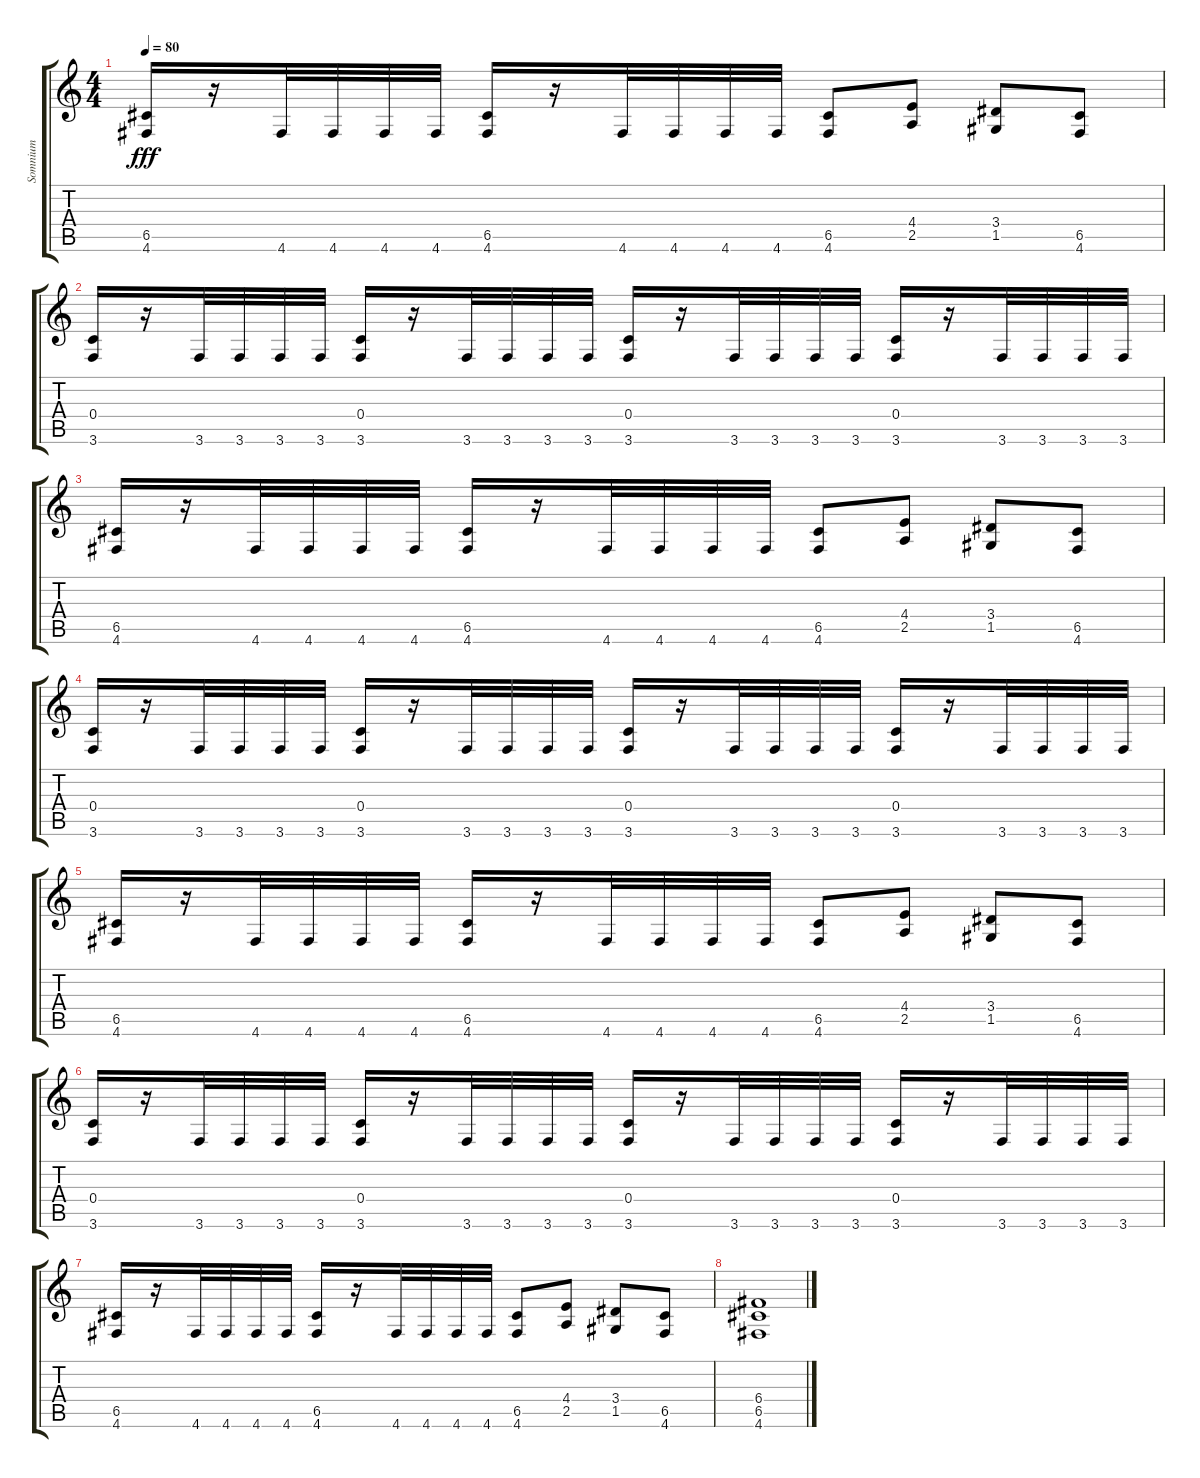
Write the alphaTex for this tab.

\track ("Somnium" "Somnium") {instrument distortionguitar}
\staff {score tabs}
\tuning (D4 A3 F3 C3 G2 D2) {hide}
\ts (4 4)
\tempo 80
\clef g2
\ks c
(6.5 4.6).16{dy fff} r.16 4.6.32 4.6.32 4.6.32 4.6.32 (6.5 4.6).16 r.16 4.6.32 4.6.32 4.6.32 4.6.32 (6.5 4.6).8 (4.4 2.5).8 (3.4 1.5).8 (6.5 4.6).8 |
(0.4 3.6).16 r.16 3.6.32 3.6.32 3.6.32 3.6.32 (0.4 3.6).16 r.16 3.6.32 3.6.32 3.6.32 3.6.32 (0.4 3.6).16 r.16 3.6.32 3.6.32 3.6.32 3.6.32 (0.4 3.6).16 r.16 3.6.32 3.6.32 3.6.32 3.6.32 |
(6.5 4.6).16 r.16 4.6.32 4.6.32 4.6.32 4.6.32 (6.5 4.6).16 r.16 4.6.32 4.6.32 4.6.32 4.6.32 (6.5 4.6).8 (4.4 2.5).8 (3.4 1.5).8 (6.5 4.6).8 |
(0.4 3.6).16 r.16 3.6.32 3.6.32 3.6.32 3.6.32 (0.4 3.6).16 r.16 3.6.32 3.6.32 3.6.32 3.6.32 (0.4 3.6).16 r.16 3.6.32 3.6.32 3.6.32 3.6.32 (0.4 3.6).16 r.16 3.6.32 3.6.32 3.6.32 3.6.32 |
(6.5 4.6).16 r.16 4.6.32 4.6.32 4.6.32 4.6.32 (6.5 4.6).16 r.16 4.6.32 4.6.32 4.6.32 4.6.32 (6.5 4.6).8 (4.4 2.5).8 (3.4 1.5).8 (6.5 4.6).8 |
(0.4 3.6).16 r.16 3.6.32 3.6.32 3.6.32 3.6.32 (0.4 3.6).16 r.16 3.6.32 3.6.32 3.6.32 3.6.32 (0.4 3.6).16 r.16 3.6.32 3.6.32 3.6.32 3.6.32 (0.4 3.6).16 r.16 3.6.32 3.6.32 3.6.32 3.6.32 |
(6.5 4.6).16 r.16 4.6.32 4.6.32 4.6.32 4.6.32 (6.5 4.6).16 r.16 4.6.32 4.6.32 4.6.32 4.6.32 (6.5 4.6).8 (4.4 2.5).8 (3.4 1.5).8 (6.5 4.6).8 |
(6.4 6.5 4.6).1
